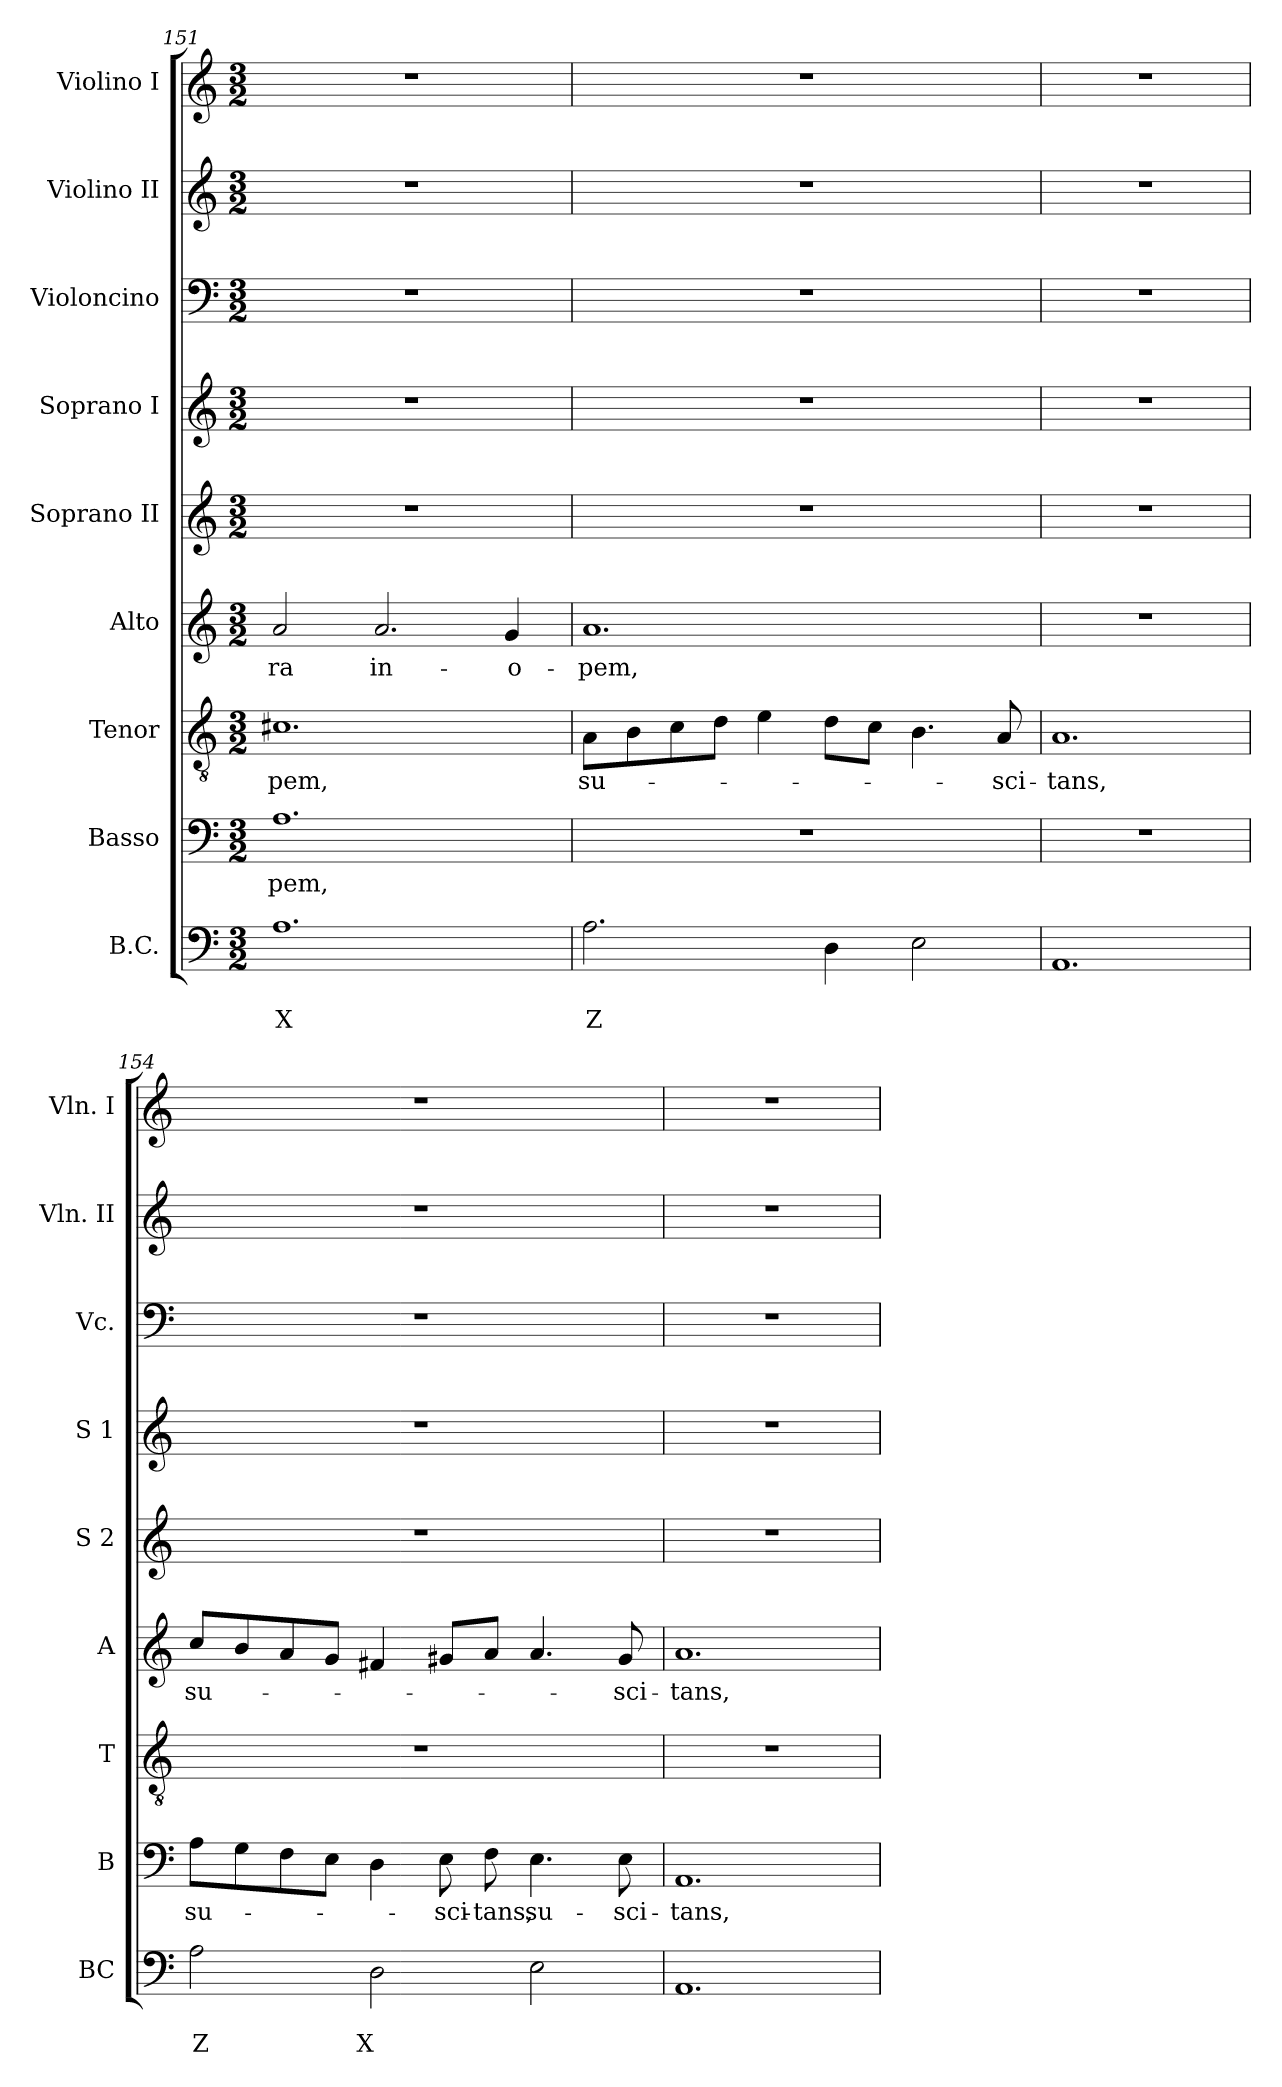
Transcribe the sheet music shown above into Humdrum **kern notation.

**kern	**text	**text	**kern	**text	**kern	**text	**kern	**text	**kern	**kern	**kern	**kern	**kern
*part9	*part9	*part9	*part8	*part8	*part7	*part7	*part6	*part6	*part5	*part4	*part3	*part2	*part1
*staff9	*staff9	*staff9	*staff8	*staff8	*staff7	*staff7	*staff6	*staff6	*staff5	*staff4	*staff3	*staff2	*staff1
*I"B.C.	*	*	*I"Basso	*	*I"Tenor	*	*I"Alto	*	*I"Soprano II	*I"Soprano I	*I"Violoncino	*I"Violino II	*I"Violino I
*I'BC	*	*	*I'B	*	*I'T	*	*I'A	*	*I'S 2	*I'S 1	*I'Vc.	*I'Vln. II	*I'Vln. I
!!LO:LB:g=z
*clefF4	*	*	*clefF4	*	*clefGv2	*	*clefG2	*	*clefG2	*clefG2	*clefF4	*clefG2	*clefG2
*k[]	*	*	*k[]	*	*k[]	*	*k[]	*	*k[]	*k[]	*k[]	*k[]	*k[]
*C:	*	*	*C:	*	*C:	*	*C:	*	*C:	*C:	*C:	*C:	*C:
*M3/2	*	*	*M3/2	*	*M3/2	*	*M3/2	*	*M3/2	*M3/2	*M3/2	*M3/2	*M3/2
=151	=151	=151	=151	=151	=151	=151	=151	=151	=151	=151	=151	=151	=151
!	!	!LO:LY:b	!	!LO:LY:b	!	!LO:LY:b	!	!LO:LY:b	!	!	!	!	!
1.A	.	X	1.A	-pem,	1.c#X	-pem,	2a/	-ra	1.r	1.r	1.r	1.r	1.r
!	!	!	!	!	!	!	!	!LO:LY:b	!	!	!	!	!
.	.	.	.	.	.	.	2.a/	in-	.	.	.	.	.
!	!	!	!	!	!	!	!	!LO:LY:b	!	!	!	!	!
.	.	.	.	.	.	.	4g/	-o-	.	.	.	.	.
=152	=152	=152	=152	=152	=152	=152	=152	=152	=152	=152	=152	=152	=152
!	!	!LO:LY:b	!	!	!	!LO:LY:b	!	!LO:LY:b	!	!	!	!	!
2.A\	.	Z	1.r	.	8A\L	su-	1.a	-pem,	1.r	1.r	1.r	1.r	1.r
.	.	.	.	.	8B\	.	.	.	.	.	.	.	.
.	.	.	.	.	8c\	.	.	.	.	.	.	.	.
.	.	.	.	.	8d\J	.	.	.	.	.	.	.	.
.	.	.	.	.	4e\	.	.	.	.	.	.	.	.
4D\	.	.	.	.	8d\L	.	.	.	.	.	.	.	.
.	.	.	.	.	8c\J	.	.	.	.	.	.	.	.
2E\	.	.	.	.	4.B\	.	.	.	.	.	.	.	.
!	!	!	!	!	!	!LO:LY:b	!	!	!	!	!	!	!
.	.	.	.	.	8A/	-sci-	.	.	.	.	.	.	.
=153	=153	=153	=153	=153	=153	=153	=153	=153	=153	=153	=153	=153	=153
!	!	!	!	!	!	!LO:LY:b	!	!	!	!	!	!	!
1.AA	.	.	1.r	.	1.A	-tans,	1.r	.	1.r	1.r	1.r	1.r	1.r
=154	=154	=154	=154	=154	=154	=154	=154	=154	=154	=154	=154	=154	=154
!	!	!LO:LY:b	!	!LO:LY:b	!	!	!	!LO:LY:b	!	!	!	!	!
2A\	.	Z	8A\L	su-	1.r	.	8cc/L	su-	1.r	1.r	1.r	1.r	1.r
.	.	.	8G\	.	.	.	8b/	.	.	.	.	.	.
.	.	.	8F\	.	.	.	8a/	.	.	.	.	.	.
.	.	.	8E\J	.	.	.	8g/J	.	.	.	.	.	.
!	!	!LO:LY:b	!	!	!	!	!	!	!	!	!	!	!
2D\	.	X	4D\	.	.	.	4f#X/	.	.	.	.	.	.
!	!	!	!	!LO:LY:b	!	!	!	!	!	!	!	!	!
.	.	.	8E\	-sci-	.	.	8g#X/L	.	.	.	.	.	.
!	!	!	!	!LO:LY:b	!	!	!	!	!	!	!	!	!
.	.	.	8F\	-tans,	.	.	8a/J	.	.	.	.	.	.
!	!	!	!	!LO:LY:b	!	!	!	!	!	!	!	!	!
2E\	.	.	4.E\	su-	.	.	4.a/	.	.	.	.	.	.
!	!	!	!	!LO:LY:b	!	!	!	!LO:LY:b	!	!	!	!	!
.	.	.	8E\	-sci-	.	.	8g#/	-sci-	.	.	.	.	.
=155	=155	=155	=155	=155	=155	=155	=155	=155	=155	=155	=155	=155	=155
!	!	!	!	!LO:LY:b	!	!	!	!LO:LY:b	!	!	!	!	!
1.AA	.	.	1.AA	-tans,	1.r	.	1.a	-tans,	1.r	1.r	1.r	1.r	1.r
=	=	=	=	=	=	=	=	=	=	=	=	=	=
*-	*-	*-	*-	*-	*-	*-	*-	*-	*-	*-	*-	*-	*-
